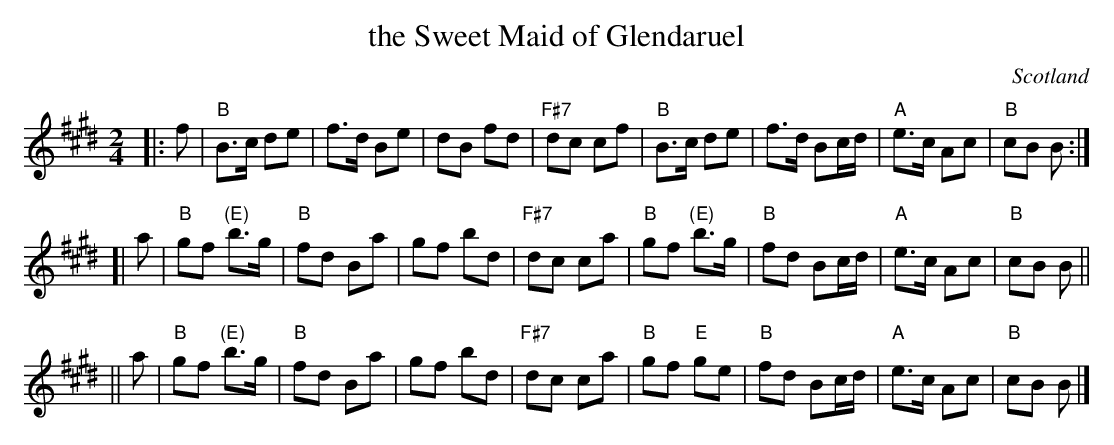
X:1
T: the Sweet Maid of Glendaruel
O: Scotland
M: 2/4
L: 1/8
K: BMix
|: f \
| "B"B>c de | f>d Be    | dB     fd | "F#7"dc cf \
|  "B"B>c de | f>d Bc/d/ | "A"e>c Ac | "B"cB  B :|
[| a \
| "B"gf "(E)"b>g | "B"fd Ba    |    gf  bd | "F#7"dc ca \
| "B"gf "(E)"b>g | "B"fd Bc/d/ | "A"e>c Ac | "B"cB  B ||
|| a \
| "B"gf "(E)"b>g | "B"fd Ba    |    gf  bd | "F#7"dc ca \
| "B"gf  "E"ge   | "B"fd Bc/d/ | "A"e>c Ac | "B"cB  B |]
